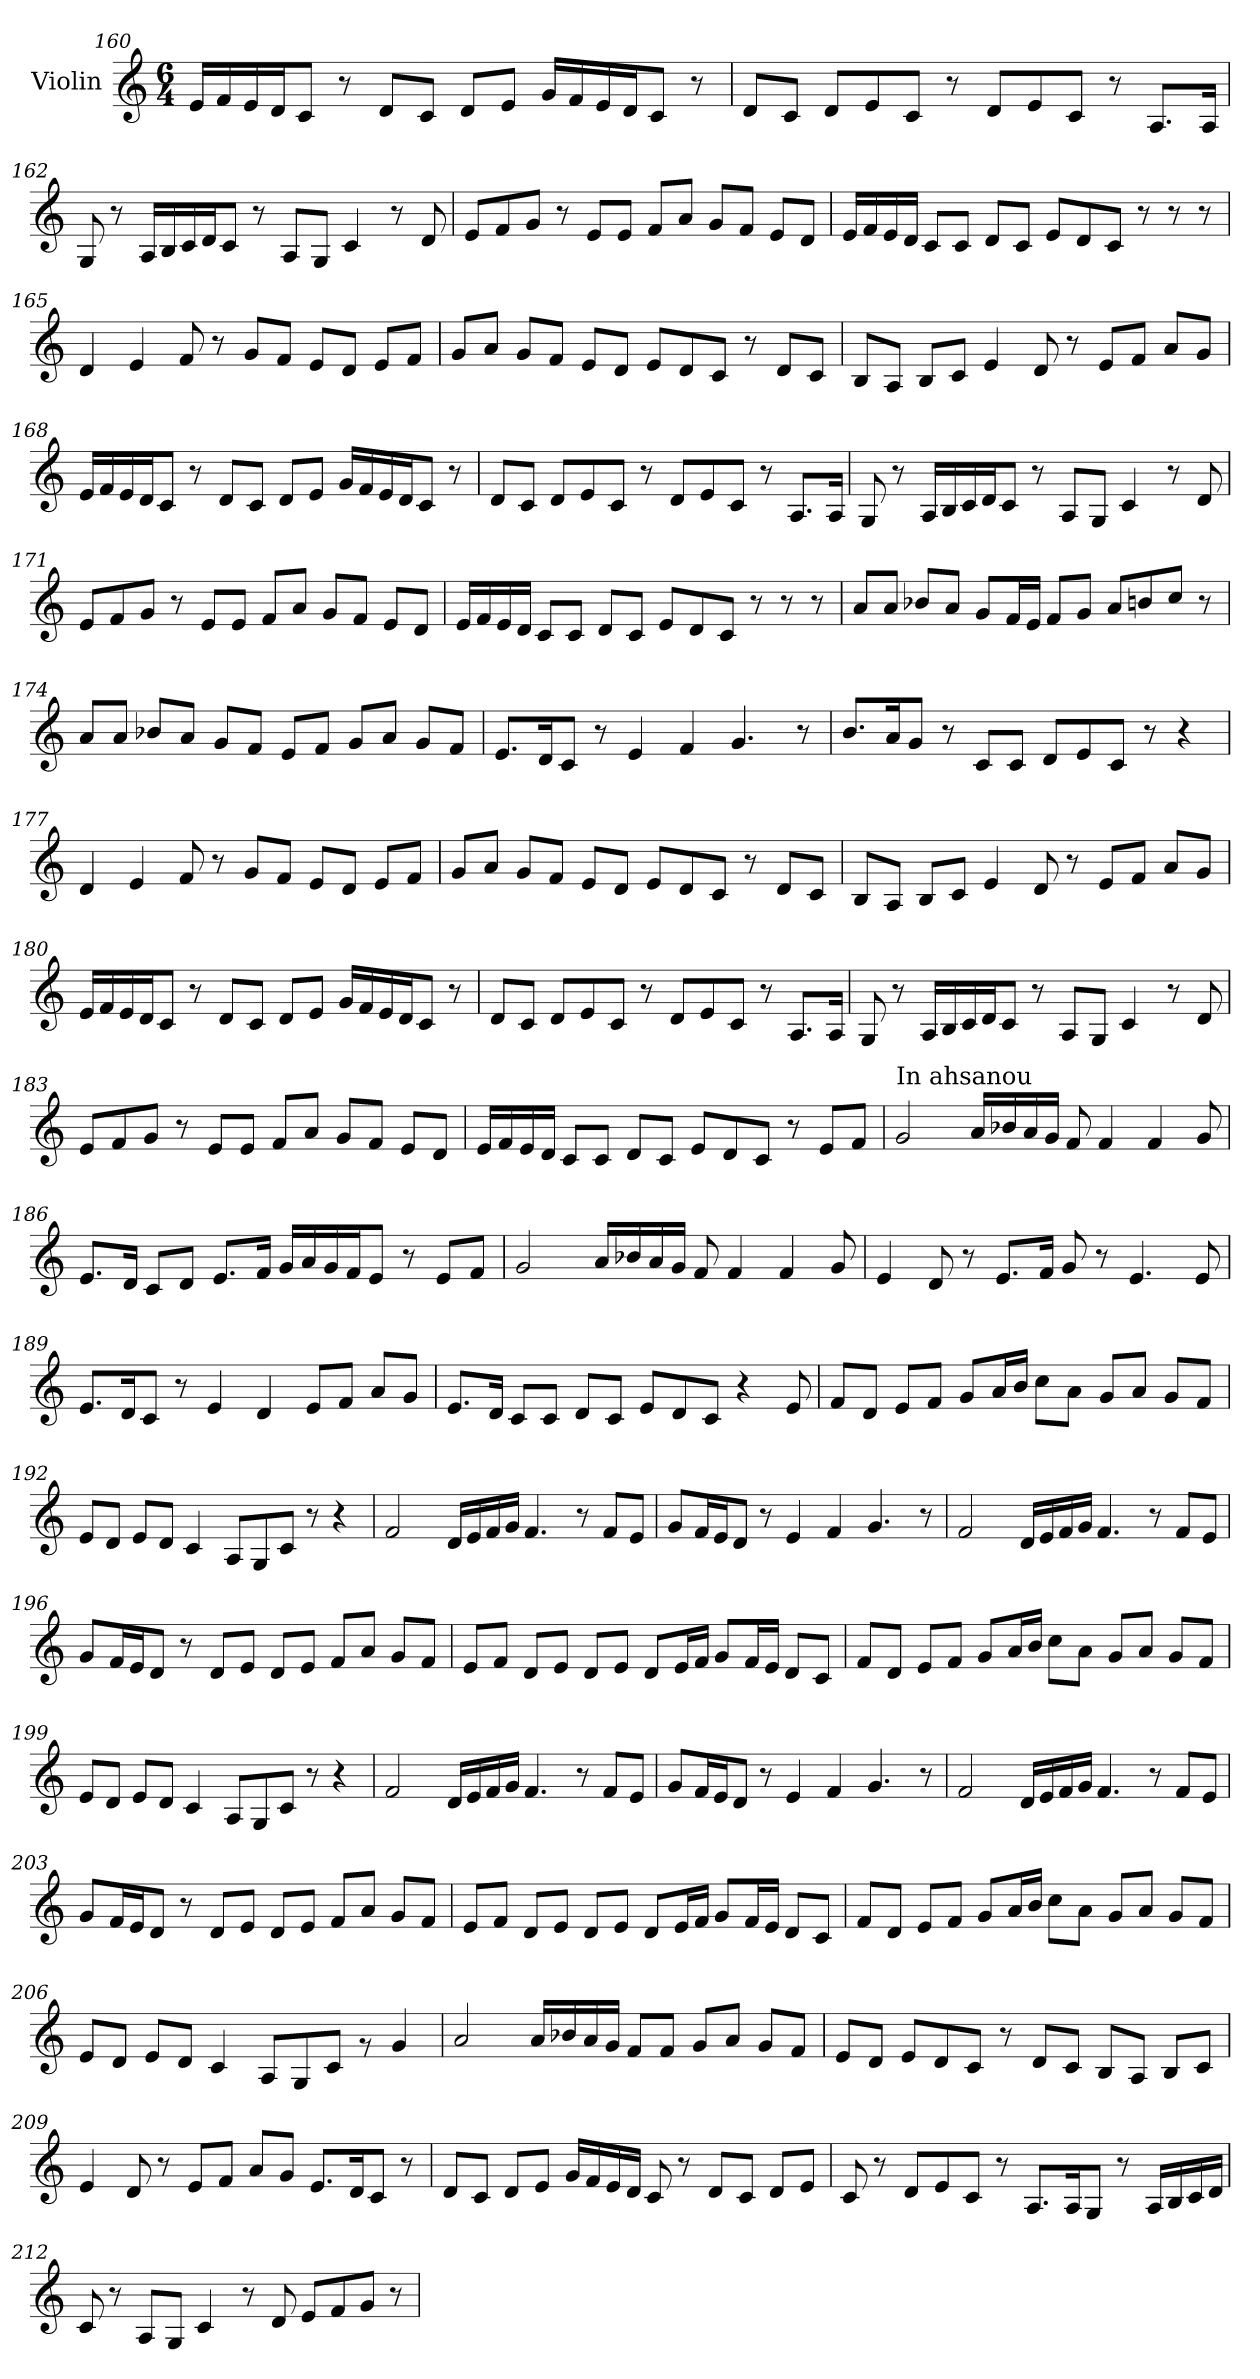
**kern
*part1
*staff1
*I"Violin
!!LO:LB:g=z
*clefG2
*k[]
*M6/4
=160
16e/LL
16f/
16e/
16d/J
8c/J
8r
8d/L
8c/J
8d/L
8e/J
16g/LL
16f/
16e/
16d/J
8c/J
8r
=161
8d/L
8c/J
8d/L
8e/
8c/J
8r
8d/L
8e/
8c/J
8r
8.A/L
16A/Jk
!!LO:LB:g=z
=162
8G/
8r
16A/LL
16B/
16c/
16d/J
8c/J
8r
8A/L
8G/J
4c/
8r
8d/
=163
8e/L
8f/
8g/J
8r
8e/L
8e/J
8f/L
8a/J
8g/L
8f/J
8e/L
8d/J
!!LO:LB:g=z
=164
16e/LL
16f/
16e/
16d/JJ
8c/L
8c/J
8d/L
8c/J
8e/L
8d/
8c/J
8r
8r
8r
!!LO:LB:g=z
=165
4d/
4e/
8f/
8r
8g/L
8f/J
8e/L
8d/J
8e/L
8f/J
=166
8g/L
8a/J
8g/L
8f/J
8e/L
8d/J
8e/L
8d/
8c/J
8r
8d/L
8c/J
=167
8B/L
8A/J
8B/L
8c/J
4e/
8d/
8r
8e/L
8f/J
8a/L
8g/J
!!LO:PB:g=z
=168
16e/LL
16f/
16e/
16d/J
8c/J
8r
8d/L
8c/J
8d/L
8e/J
16g/LL
16f/
16e/
16d/J
8c/J
8r
=169
8d/L
8c/J
8d/L
8e/
8c/J
8r
8d/L
8e/
8c/J
8r
8.A/L
16A/Jk
!!LO:LB:g=z
=170
8G/
8r
16A/LL
16B/
16c/
16d/J
8c/J
8r
8A/L
8G/J
4c/
8r
8d/
=171
8e/L
8f/
8g/J
8r
8e/L
8e/J
8f/L
8a/J
8g/L
8f/J
8e/L
8d/J
!!LO:LB:g=z
=172
16e/LL
16f/
16e/
16d/JJ
8c/L
8c/J
8d/L
8c/J
8e/L
8d/
8c/J
8r
8r
8r
!!LO:PB:g=z
=173
8a/L
8a/J
8b-X/L
8a/J
8g/L
16f/L
16e/JJ
8f/L
8g/J
8a/L
8bn/
8cc/J
8r
=174
8a/L
8a/J
8b-X/L
8a/J
8g/L
8f/J
8e/L
8f/J
8g/L
8a/J
8g/L
8f/J
=175
8.e/L
16d/K
8c/J
8r
4e/
4f/
4.g/
8r
!!LO:LB:g=z
=176
8.b/L
16a/K
8g/J
8r
8c/L
8c/J
8d/L
8e/
8c/J
8r
4r
=177
4d/
4e/
8f/
8r
8g/L
8f/J
8e/L
8d/J
8e/L
8f/J
=178
8g/L
8a/J
8g/L
8f/J
8e/L
8d/J
8e/L
8d/
8c/J
8r
8d/L
8c/J
!!LO:LB:g=z
=179
8B/L
8A/J
8B/L
8c/J
4e/
8d/
8r
8e/L
8f/J
8a/L
8g/J
=180
16e/LL
16f/
16e/
16d/J
8c/J
8r
8d/L
8c/J
8d/L
8e/J
16g/LL
16f/
16e/
16d/J
8c/J
8r
!!LO:LB:g=z
=181
8d/L
8c/J
8d/L
8e/
8c/J
8r
8d/L
8e/
8c/J
8r
8.A/L
16A/Jk
!!LO:LB:g=z
=182
8G/
8r
16A/LL
16B/
16c/
16d/J
8c/J
8r
8A/L
8G/J
4c/
8r
8d/
=183
8e/L
8f/
8g/J
8r
8e/L
8e/J
8f/L
8a/J
8g/L
8f/J
8e/L
8d/J
!!LO:LB:g=z
=184
16e/LL
16f/
16e/
16d/JJ
8c/L
8c/J
8d/L
8c/J
8e/L
8d/
8c/J
8r
8e/L
8f/J
!!LO:LB:g=z
=185
!LO:TX:a:t=In ahsanou
2g/
16a/LL
16b-X/
16a/
16g/JJ
8f/
4f/
4f/
8g/
=186
8.e/L
16d/Jk
8c/L
8d/J
8.e/L
16f/Jk
16g/LL
16a/
16g/
16f/J
8e/J
8r
8e/L
8f/J
=187
2g/
16a/LL
16b-X/
16a/
16g/JJ
8f/
4f/
4f/
8g/
!!LO:LB:g=z
=188
4e/
8d/
8r
8.e/L
16f/Jk
8g/
8r
4.e/
8e/
=189
8.e/L
16d/K
8c/J
8r
4e/
4d/
8e/L
8f/J
8a/L
8g/J
=190
8.e/L
16d/Jk
8c/L
8c/J
8d/L
8c/J
8e/L
8d/
8c/J
4r
8e/
!!LO:PB:g=z
=191
8f/L
8d/J
8e/L
8f/J
8g/L
16a/L
16b/JJ
8cc\L
8a\J
8g/L
8a/J
8g/L
8f/J
=192
8e/L
8d/J
8e/L
8d/J
4c/
8A/L
8G/
8c/J
8r
4r
=193
2f/
16d/LL
16e/
16f/
16g/JJ
4.f/
8r
8f/L
8e/J
!!LO:LB:g=z
=194
8g/L
16f/L
16e/J
8d/J
8r
4e/
4f/
4.g/
8r
=195
2f/
16d/LL
16e/
16f/
16g/JJ
4.f/
8r
8f/L
8e/J
=196
8g/L
16f/L
16e/J
8d/J
8r
8d/L
8e/J
8d/L
8e/J
8f/L
8a/J
8g/L
8f/J
!!LO:PB:g=z
=197
8e/L
8f/J
8d/L
8e/J
8d/L
8e/J
8d/L
16e/L
16f/JJ
8g/L
16f/L
16e/JJ
8d/L
8c/J
=198
8f/L
8d/J
8e/L
8f/J
8g/L
16a/L
16b/JJ
8cc\L
8a\J
8g/L
8a/J
8g/L
8f/J
=199
8e/L
8d/J
8e/L
8d/J
4c/
8A/L
8G/
8c/J
8r
4r
!!LO:LB:g=z
=200
2f/
16d/LL
16e/
16f/
16g/JJ
4.f/
8r
8f/L
8e/J
=201
8g/L
16f/L
16e/J
8d/J
8r
4e/
4f/
4.g/
8r
=202
2f/
16d/LL
16e/
16f/
16g/JJ
4.f/
8r
8f/L
8e/J
!!LO:LB:g=z
=203
8g/L
16f/L
16e/J
8d/J
8r
8d/L
8e/J
8d/L
8e/J
8f/L
8a/J
8g/L
8f/J
=204
8e/L
8f/J
8d/L
8e/J
8d/L
8e/J
8d/L
16e/L
16f/JJ
8g/L
16f/L
16e/JJ
8d/L
8c/J
=205
8f/L
8d/J
8e/L
8f/J
8g/L
16a/L
16b/JJ
8cc\L
8a\J
8g/L
8a/J
8g/L
8f/J
!!LO:LB:g=z
=206
8e/L
8d/J
8e/L
8d/J
4c/
8A/L
8G/
8c/J
8rg
4g/
=207
2a/
16a/LL
16b-X/
16a/
16g/JJ
8f/L
8f/J
8g/L
8a/J
8g/L
8f/J
=208
8e/L
8d/J
8e/L
8d/
8c/J
8r
8d/L
8c/J
8B/L
8A/J
8B/L
8c/J
!!LO:LB:g=z
=209
4e/
8d/
8r
8e/L
8f/J
8a/L
8g/J
8.e/L
16d/K
8c/J
8r
=210
8d/L
8c/J
8d/L
8e/J
16g/LL
16f/
16e/
16d/JJ
8c/
8r
8d/L
8c/J
8d/L
8e/J
!!LO:LB:g=z
=211
8c/
8r
8d/L
8e/
8c/J
8r
8.A/L
16A/K
8G/J
8r
16A/LL
16B/
16c/
16d/JJ
!!LO:LB:g=z
=212
8c/
8r
8A/L
8G/J
4c/
8r
8d/
8e/L
8f/
8g/J
8r
=
*-
